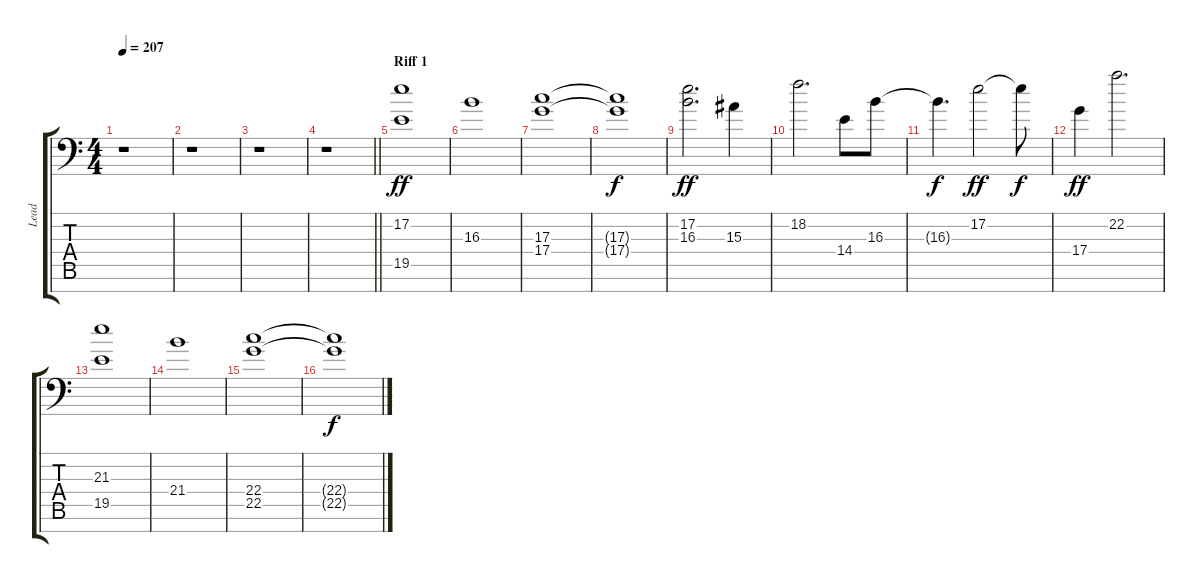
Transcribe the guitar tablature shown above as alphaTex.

\track ("Lead" "Lead") {instrument lead2sawtooth}
\staff {score tabs}
\tuning (C8 B3 G3 D3 A2 E2 C-1) {hide}
\ts (4 4)
\tempo 207
\clef f4
\ks c
r.1{dy ff} |
r.1 |
r.1 |
\barLineRight lightlight
r.1 |
\section ("" "Riff 1")
(17.2 19.5).1 |
16.3.1 |
(17.3 17.4).1 |
(17.3{t} 17.4{t}).1{dy f} |
(17.2 16.3).2{d dy ff} 15.3.4 |
18.2.2{d} 14.4.8 16.3.8 |
16.3{t}.4{d dy f} 17.2.2{dy ff} 17.2{t}.8{dy f} |
17.4.4{dy ff} 22.2.2{d} |
(21.3 19.5).1 |
21.4.1 |
(22.4 22.5).1 |
(22.4{t} 22.5{t}).1{dy f}
